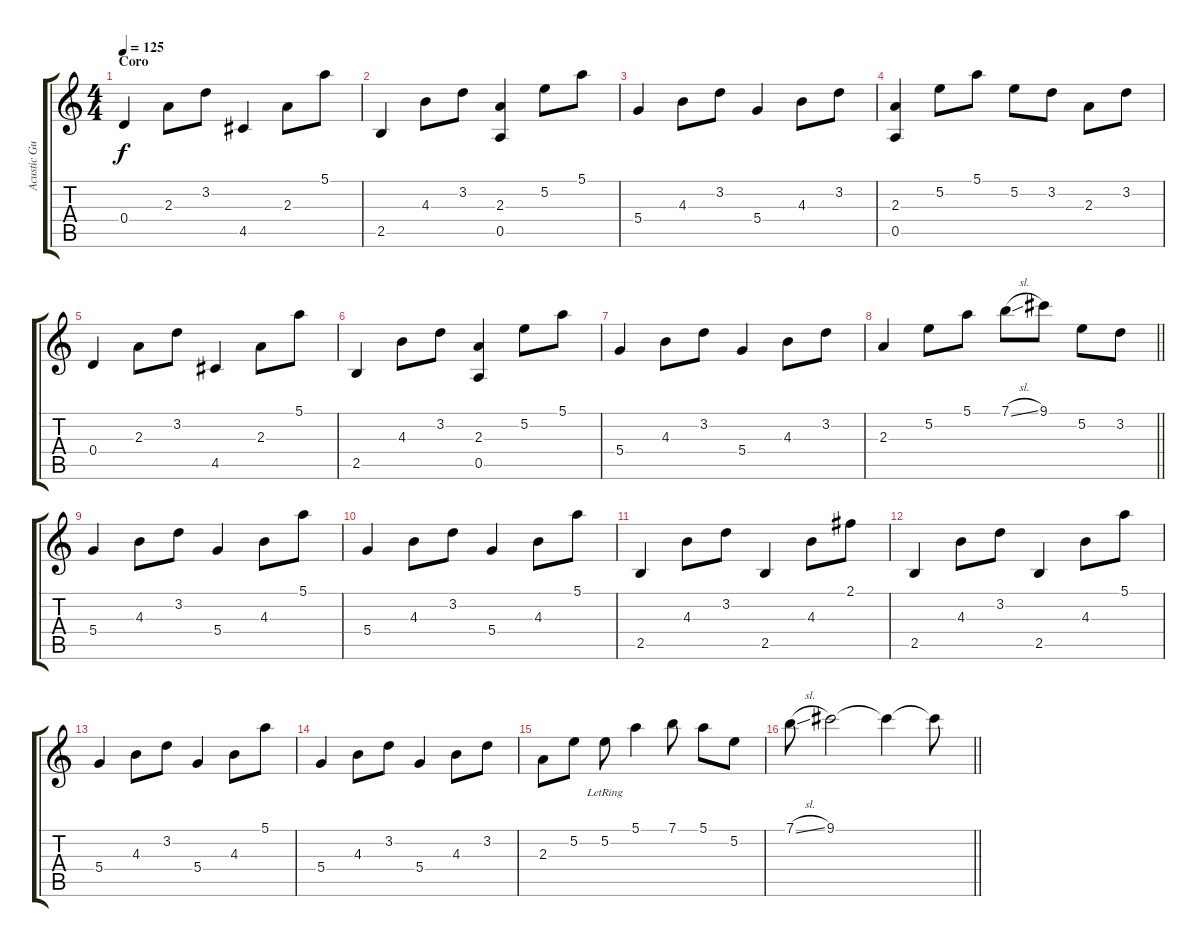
\track ("Acustic Guitar" "Acustic Gu") {instrument electricguitarjazz}
\staff {score tabs}
\tuning (E4 B3 G3 D3 A2 E2) {hide}
\ts (4 4)
\section ("" "Coro")
\tempo 125
\clef g2
\ks c
0.4.4{dy f} 2.3.8 3.2.8 4.5.4 2.3.8 5.1.8 |
2.5.4 4.3.8 3.2.8 (2.3 0.5).4 5.2.8 5.1.8 |
5.4.4 4.3.8 3.2.8 5.4.4 4.3.8 3.2.8 |
(2.3 0.5).4 5.2.8 5.1.8 5.2.8 3.2.8 2.3.8 3.2.8 |
0.4.4 2.3.8 3.2.8 4.5.4 2.3.8 5.1.8 |
2.5.4 4.3.8 3.2.8 (2.3 0.5).4 5.2.8 5.1.8 |
5.4.4 4.3.8 3.2.8 5.4.4 4.3.8 3.2.8 |
\barLineRight lightlight
2.3.4 5.2.8 5.1.8 7.1{sl}.8 9.1.8 5.2.8 3.2.8 |
5.4.4 4.3.8 3.2.8 5.4.4 4.3.8 5.1.8 |
5.4.4 4.3.8 3.2.8 5.4.4 4.3.8 5.1.8 |
2.5.4 4.3.8 3.2.8 2.5.4 4.3.8 2.1.8 |
2.5.4 4.3.8 3.2.8 2.5.4 4.3.8 5.1.8 |
5.4.4 4.3.8 3.2.8 5.4.4 4.3.8 5.1.8 |
5.4.4 4.3.8 3.2.8 5.4.4 4.3.8 3.2.8 |
2.3.8 5.2.8 5.2{lr}.8 5.1.4 7.1.8 5.1.8 5.2.8 |
\barLineRight lightlight
7.1{sl}.8 9.1.2 9.1{t}.4 9.1{t}.8
